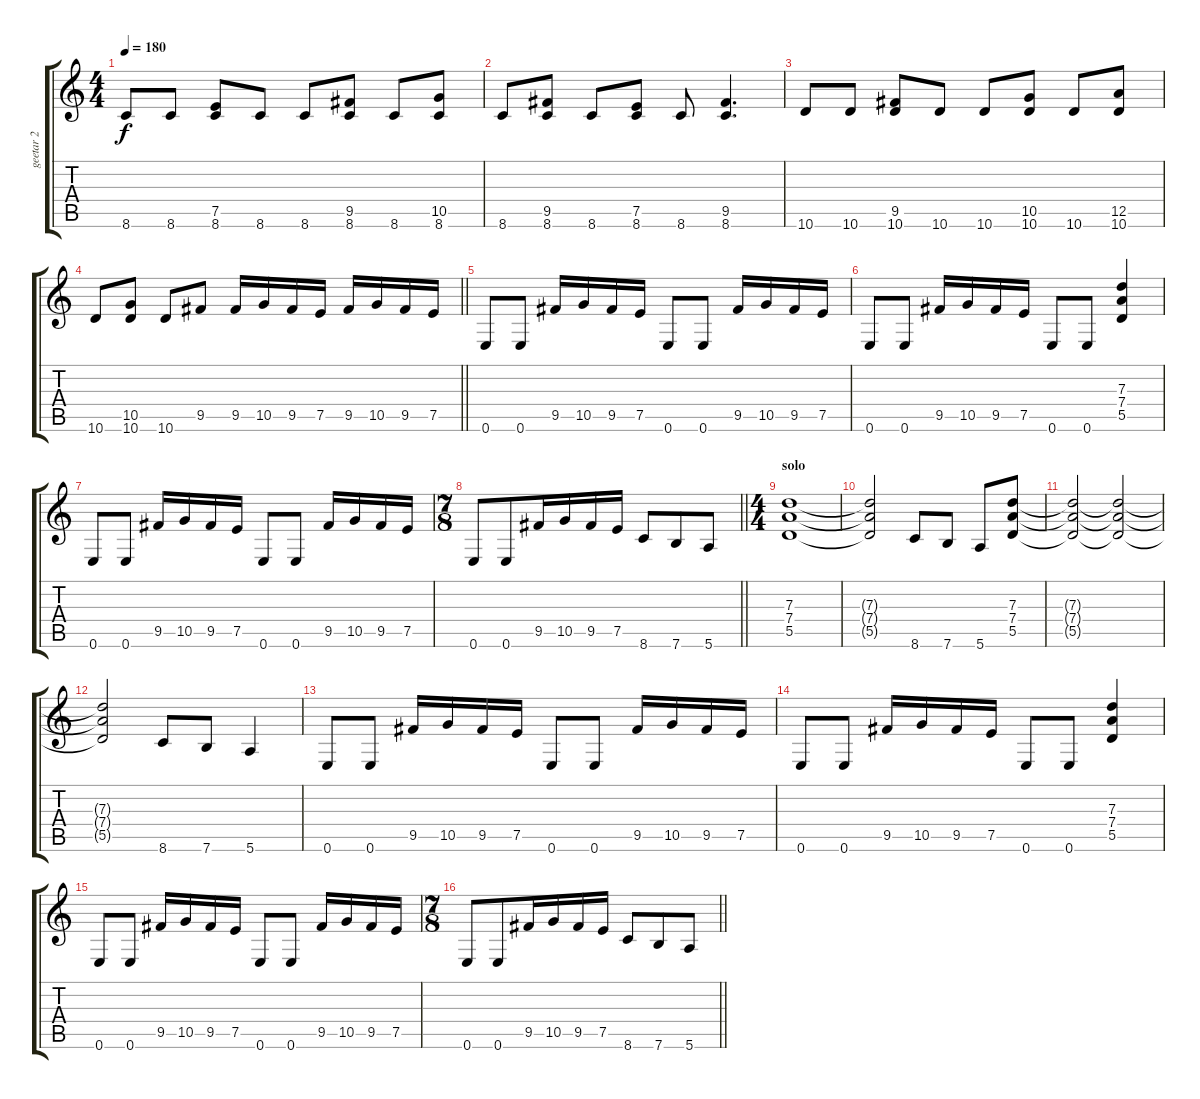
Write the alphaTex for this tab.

\track ("geetar 2" "geetar 2") {instrument distortionguitar}
\staff {score tabs}
\tuning (E4 B3 G3 D3 A2 E2) {hide}
\ts (4 4)
\tempo 180
\clef g2
\ks c
8.6.8{dy f} 8.6.8 (7.5 8.6).8 8.6.8 8.6.8 (9.5 8.6).8 8.6.8 (10.5 8.6).8 |
8.6.8 (9.5 8.6).8 8.6.8 (7.5 8.6).8 8.6.8 (9.5 8.6).4{d} |
10.6.8 10.6.8 (9.5 10.6).8 10.6.8 10.6.8 (10.5 10.6).8 10.6.8 (12.5 10.6).8 |
\barLineRight lightlight
10.6.8 (10.5 10.6).8 10.6.8 9.5.8 9.5.16 10.5.16 9.5.16 7.5.16 9.5.16 10.5.16 9.5.16 7.5.16 |
0.6.8 0.6.8 9.5.16 10.5.16 9.5.16 7.5.16 0.6.8 0.6.8 9.5.16 10.5.16 9.5.16 7.5.16 |
0.6.8 0.6.8 9.5.16 10.5.16 9.5.16 7.5.16 0.6.8 0.6.8 (7.3 7.4 5.5).4 |
0.6.8 0.6.8 9.5.16 10.5.16 9.5.16 7.5.16 0.6.8 0.6.8 9.5.16 10.5.16 9.5.16 7.5.16 |
\ts (7 8)
\barLineRight lightlight
0.6.8 0.6.8 9.5.16 10.5.16 9.5.16 7.5.16 8.6.8 7.6.8 5.6.8 |
\ts (4 4)
\section ("" "solo")
(7.3 7.4 5.5).1 |
(7.3{t} 7.4{t} 5.5{t}).2 8.6.8 7.6.8 5.6.8 (7.3 7.4 5.5).8 |
(7.3{t} 7.4{t} 5.5{t}).2 (7.3{t} 7.4{t} 5.5{t}).2 |
(7.3{t} 7.4{t} 5.5{t}).2 8.6.8 7.6.8 5.6.4 |
0.6.8 0.6.8 9.5.16 10.5.16 9.5.16 7.5.16 0.6.8 0.6.8 9.5.16 10.5.16 9.5.16 7.5.16 |
0.6.8 0.6.8 9.5.16 10.5.16 9.5.16 7.5.16 0.6.8 0.6.8 (7.3 7.4 5.5).4 |
0.6.8 0.6.8 9.5.16 10.5.16 9.5.16 7.5.16 0.6.8 0.6.8 9.5.16 10.5.16 9.5.16 7.5.16 |
\ts (7 8)
\barLineRight lightlight
0.6.8 0.6.8 9.5.16 10.5.16 9.5.16 7.5.16 8.6.8 7.6.8 5.6.8
